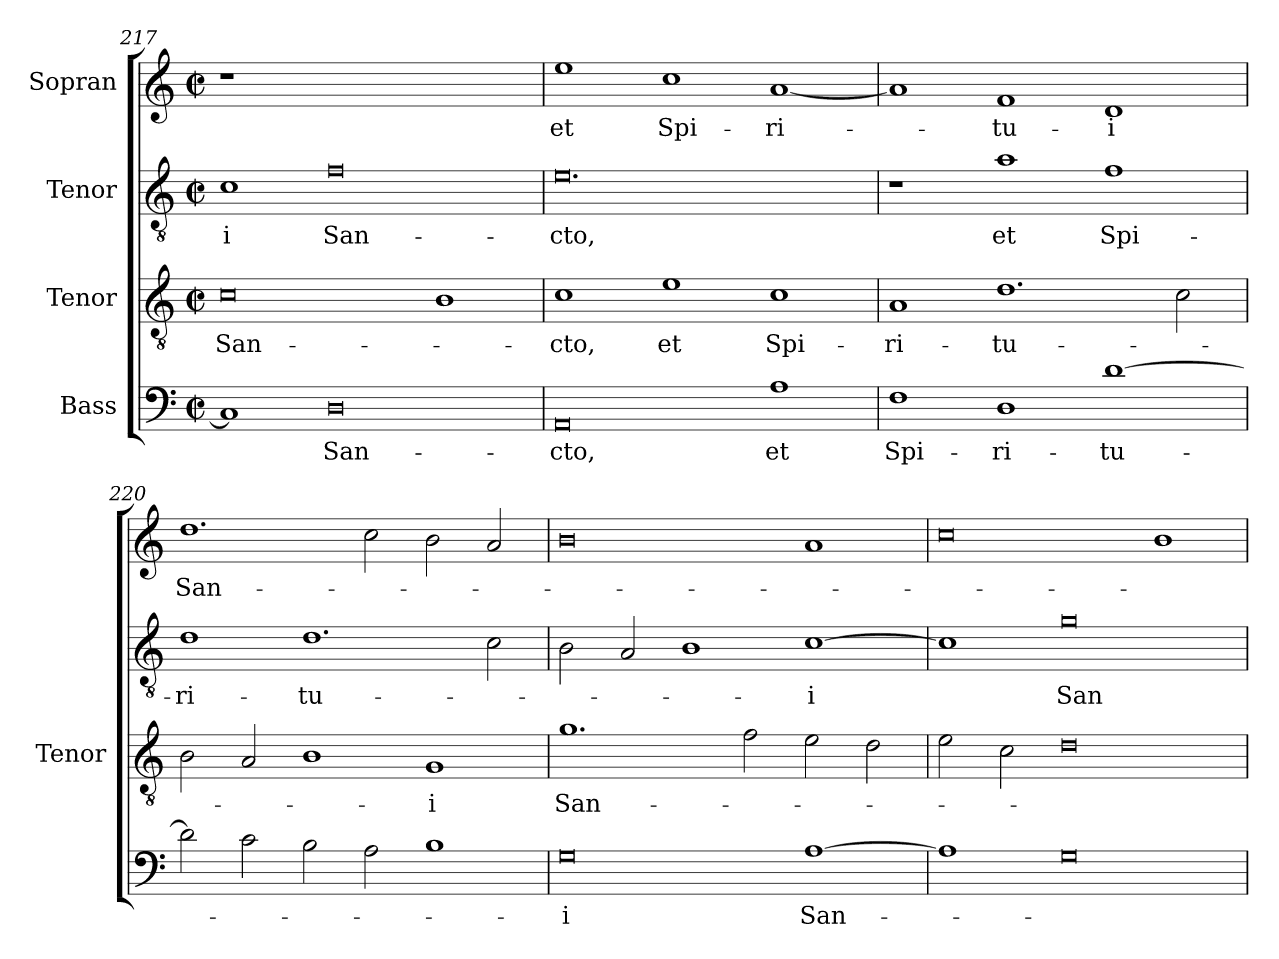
**kern	**text	**kern	**text	**kern	**text	**kern	**text
*part4	*part4	*part3	*part3	*part2	*part2	*part1	*part1
*staff4	*staff4	*staff3	*staff3	*staff2	*staff2	*staff1	*staff1
*I"Bass	*	*I"Tenor	*	*I"Tenor	*	*I"Sopran	*
*	*	*I'Tenor	*	*	*	*	*
*clefF4	*	*clefGv2	*	*clefGv2	*	*clefG2	*
*	*	*ITrd7c12	*	*ITrd7c12	*	*	*
*k[]	*	*k[]	*	*k[]	*	*k[]	*
*M2/2	*	*M2/2	*	*M2/2	*	*M2/2	*
*met(c|)	*	*met(c|)	*	*met(c|)	*	*met(c|)	*
=217	=217	=217	=217	=217	=217	=217	=217
!	!	!	!LO:LY:b:color=#000000	!	!	!	!
!	!	!	!	!	!LO:LY:b:color=#000000	!LO:N:vis=1	!
1Ci]	.	0Ci	San-	1Ci	-i	1r	.
!	!LO:LY:b:color=#000000	!	!	!	!	!	!
!	!	!	!	!	!LO:LY:b:color=#000000	!	!
0Di	San-	.	.	0Fi	San-	0ryy	.
.	.	1BBi	.	.	.	.	.
=218	=218	=218	=218	=218	=218	=218	=218
!	!LO:LY:b:color=#000000	!	!	!	!	!	!
!	!	!	!LO:LY:b:color=#000000	!	!	!	!
!	!	!	!	!	!LO:LY:b:color=#000000	!	!
!	!	!	!	!	!	!	!LO:LY:b:color=#000000
0AAi	-cto,	1Ci	-cto,	0.Ei	-cto,	1eei	et
!	!	!	!LO:LY:b:color=#000000	!	!	!	!
!	!	!	!	!	!	!	!LO:LY:b:color=#000000
.	.	1Ei	et	.	.	1cci	Spi-
!	!LO:LY:b:color=#000000	!	!	!	!	!	!
!	!	!	!LO:LY:b:color=#000000	!	!	!	!
!	!	!	!	!	!	!	!LO:LY:b:color=#000000
1Ai	et	1Ci	Spi-	.	.	[<1ai	-ri-
!!LO:PB:g=z
=219	=219	=219	=219	=219	=219	=219	=219
!	!LO:LY:b:color=#000000	!	!	!	!	!	!
!	!	!	!LO:LY:b:color=#000000	!	!	!	!
1Fi	Spi-	1AAi	-ri-	1r	.	1ai]	.
!	!LO:LY:b:color=#000000	!	!	!	!	!	!
!	!	!	!LO:LY:b:color=#000000	!	!	!	!
!	!	!	!	!	!LO:LY:b:color=#000000	!	!
!	!	!	!	!	!	!	!LO:LY:b:color=#000000
1Di	-ri-	1.Di	-tu-	1Ai	et	1fi	-tu-
!	!LO:LY:b:color=#000000	!	!	!	!	!	!
!	!	!	!	!	!LO:LY:b:color=#000000	!	!
!	!	!	!	!	!	!	!LO:LY:b:color=#000000
[>1di	-tu-	.	.	1Fi	Spi-	1di	-i
.	.	2Ci\	.	.	.	.	.
=220	=220	=220	=220	=220	=220	=220	=220
!	!	!	!	!	!LO:LY:b:color=#000000	!	!
!	!	!	!	!	!	!	!LO:LY:b:color=#000000
2di\]	.	2BBi\	.	1Di	-ri-	1.ddi	San-
2ci\	.	2AAi/	.	.	.	.	.
!	!	!	!	!	!LO:LY:b:color=#000000	!	!
2Bi\	.	1BBi	.	1.Di	-tu-	.	.
2Ai\	.	.	.	.	.	2cci\	.
!	!	!	!LO:LY:b:color=#000000	!	!	!	!
1Bi	.	1GGi	-i	.	.	2bi\	.
.	.	.	.	2Ci\	.	2ai/	.
=221	=221	=221	=221	=221	=221	=221	=221
!	!LO:LY:b:color=#000000	!	!	!	!	!	!
!	!	!	!LO:LY:b:color=#000000	!	!	!	!
0Gi	-i	1.Gi	San-	2BBi\	.	0bi	.
.	.	.	.	2AAi/	.	.	.
.	.	.	.	1BBi	.	.	.
.	.	2Fi\	.	.	.	.	.
!	!LO:LY:b:color=#000000	!	!	!	!	!	!
!	!	!	!	!	!LO:LY:b:color=#000000	!	!
[>1Ai	San-	2Ei\	.	[>1Ci	-i	1ai	.
.	.	2Di\	.	.	.	.	.
=222	=222	=222	=222	=222	=222	=222	=222
1Ai]	.	2Ei\	.	1Ci]	.	0cci	.
.	.	2Ci\	.	.	.	.	.
!	!	!	!	!	!LO:LY:b:color=#000000	!	!
0Gi	.	0Di	.	0Gi	San-	.	.
.	.	.	.	.	.	1bi	.
=	=	=	=	=	=	=	=
*-	*-	*-	*-	*-	*-	*-	*-
